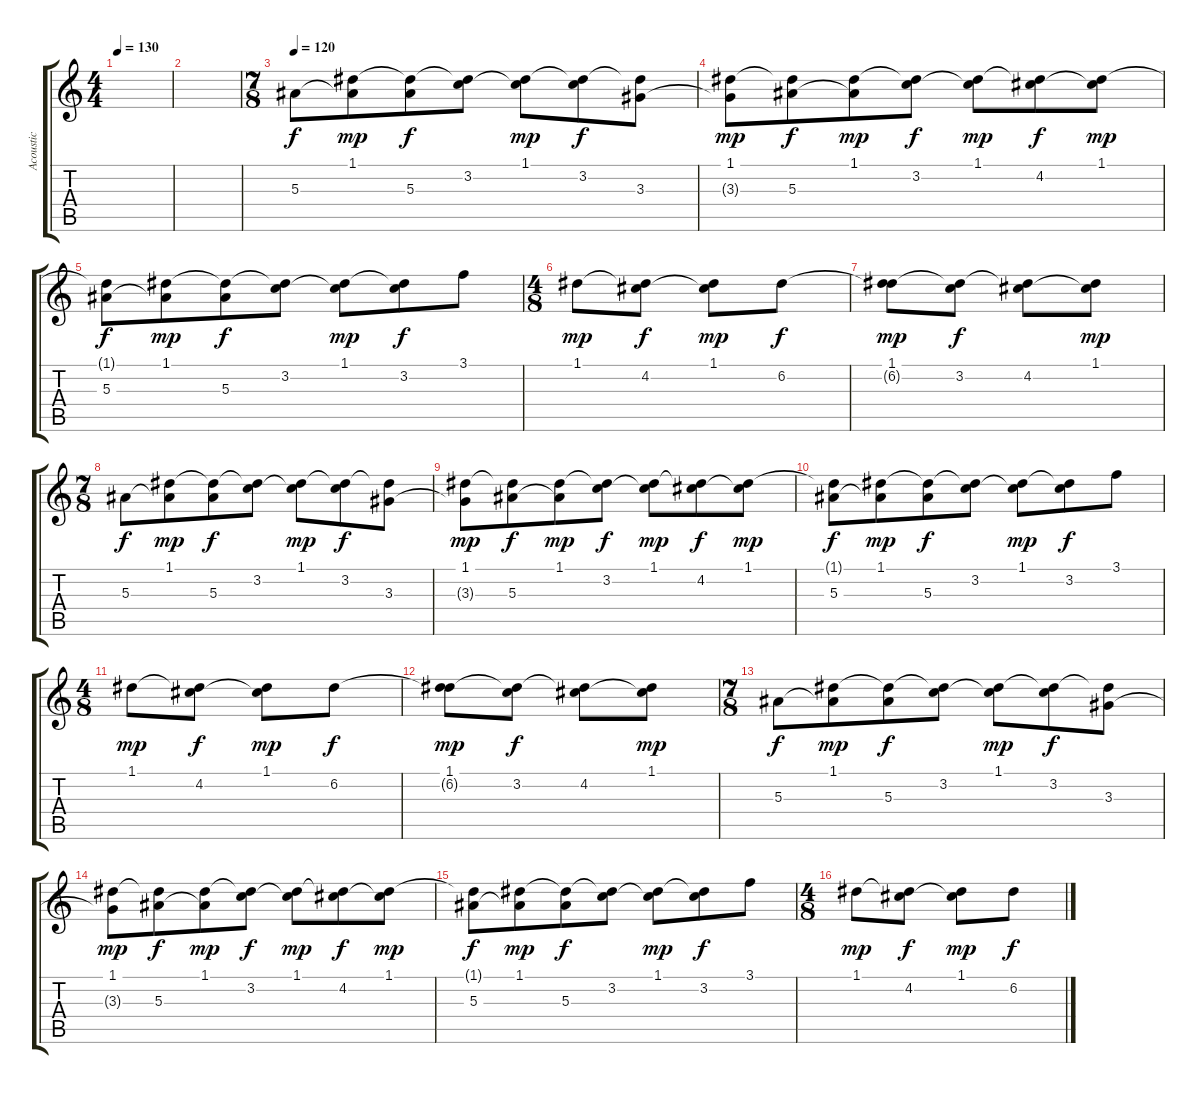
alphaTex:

\track ("Acoustic" "Acoustic") {instrument acousticguitarsteel}
\staff {score tabs}
\tuning (D4 A3 F3 C3 G2 D2) {hide}
\ts (4 4)
\tempo 130
\clef g2
\ks c
|
|
\ts (7 8)
\tempo 120
5.3.8{volume 11} (1.1 5.3{t}).8{dy mp} (1.1{t} 5.3).8{dy f} (1.1{t} 3.2).8 (1.1 3.2{t}).8{dy mp} (1.1{t} 3.2).8{dy f} (1.1{t} 3.3).8 |
(1.1 3.3{t}).8{dy mp} (1.1{t} 5.3).8{dy f} (1.1 5.3{t}).8{dy mp} (1.1{t} 3.2).8{dy f} (1.1 3.2{t}).8{dy mp} (1.1{t} 4.2).8{dy f} (1.1 4.2{t}).8{dy mp} |
(1.1{t} 5.3).8{dy f} (1.1 5.3{t}).8{dy mp} (1.1{t} 5.3).8{dy f} (1.1{t} 3.2).8 (1.1 3.2{t}).8{dy mp} (1.1{t} 3.2).8{dy f} 3.1.8 |
\ts (4 8)
1.1.8{dy mp} (1.1{t} 4.2).8{dy f} (1.1 4.2{t}).8{dy mp} 6.2.8{dy f} |
(1.1 6.2{t}).8{dy mp} (1.1{t} 3.2).8{dy f} (1.1{t} 4.2).8 (1.1 4.2{t}).8{dy mp} |
\ts (7 8)
5.3.8{dy f} (1.1 5.3{t}).8{dy mp} (1.1{t} 5.3).8{dy f} (1.1{t} 3.2).8 (1.1 3.2{t}).8{dy mp} (1.1{t} 3.2).8{dy f} (1.1{t} 3.3).8 |
(1.1 3.3{t}).8{dy mp} (1.1{t} 5.3).8{dy f} (1.1 5.3{t}).8{dy mp} (1.1{t} 3.2).8{dy f} (1.1 3.2{t}).8{dy mp} (1.1{t} 4.2).8{dy f} (1.1 4.2{t}).8{dy mp} |
(1.1{t} 5.3).8{dy f} (1.1 5.3{t}).8{dy mp} (1.1{t} 5.3).8{dy f} (1.1{t} 3.2).8 (1.1 3.2{t}).8{dy mp} (1.1{t} 3.2).8{dy f} 3.1.8 |
\ts (4 8)
1.1.8{dy mp} (1.1{t} 4.2).8{dy f} (1.1 4.2{t}).8{dy mp} 6.2.8{dy f} |
(1.1 6.2{t}).8{dy mp} (1.1{t} 3.2).8{dy f} (1.1{t} 4.2).8 (1.1 4.2{t}).8{dy mp} |
\ts (7 8)
5.3.8{dy f} (1.1 5.3{t}).8{dy mp} (1.1{t} 5.3).8{dy f} (1.1{t} 3.2).8 (1.1 3.2{t}).8{dy mp} (1.1{t} 3.2).8{dy f} (1.1{t} 3.3).8 |
(1.1 3.3{t}).8{dy mp} (1.1{t} 5.3).8{dy f} (1.1 5.3{t}).8{dy mp} (1.1{t} 3.2).8{dy f} (1.1 3.2{t}).8{dy mp} (1.1{t} 4.2).8{dy f} (1.1 4.2{t}).8{dy mp} |
(1.1{t} 5.3).8{dy f} (1.1 5.3{t}).8{dy mp} (1.1{t} 5.3).8{dy f} (1.1{t} 3.2).8 (1.1 3.2{t}).8{dy mp} (1.1{t} 3.2).8{dy f} 3.1.8 |
\ts (4 8)
1.1.8{dy mp} (1.1{t} 4.2).8{dy f} (1.1 4.2{t}).8{dy mp} 6.2.8{dy f}
